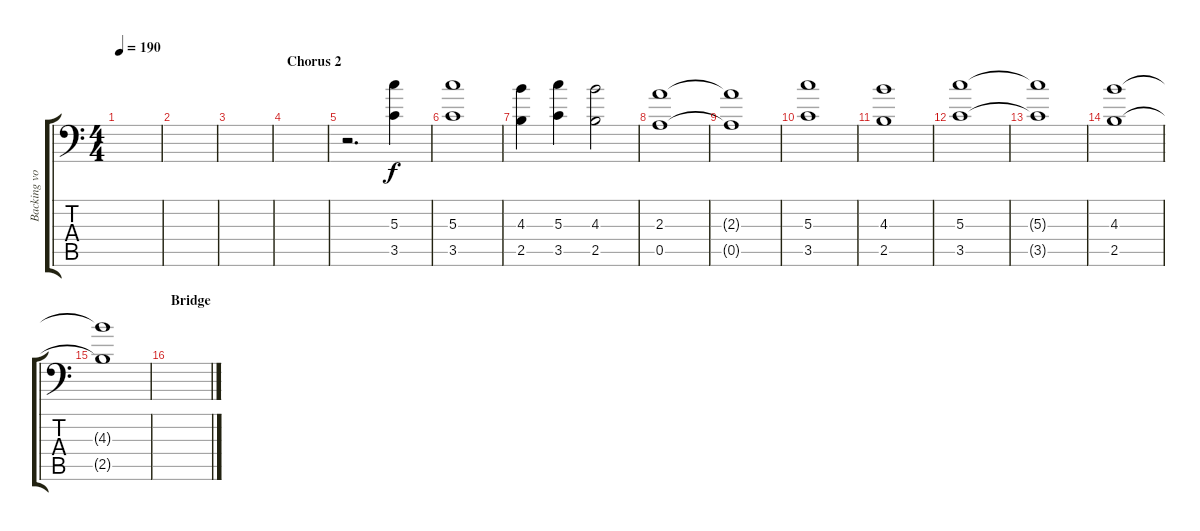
\track ("Backing vocals" "Backing vo") {instrument overdrivenguitar}
\staff {score tabs}
\tuning (E4 B3 G3 D3 A2 A1) {hide}
\ts (4 4)
\tempo 190
\clef f4
\ks c
|
|
|
\section ("" "Chorus 2")
|
r.2{d} (5.3 3.5).4 |
(5.3 3.5).1 |
(4.3 2.5).4 (5.3 3.5).4 (4.3 2.5).2 |
(2.3 0.5).1 |
(2.3{t} 0.5{t}).1 |
(5.3 3.5).1 |
(4.3 2.5).1 |
(5.3 3.5).1 |
(5.3{t} 3.5{t}).1 |
(4.3 2.5).1 |
(4.3{t} 2.5{t}).1 |
\section ("" "Bridge")
